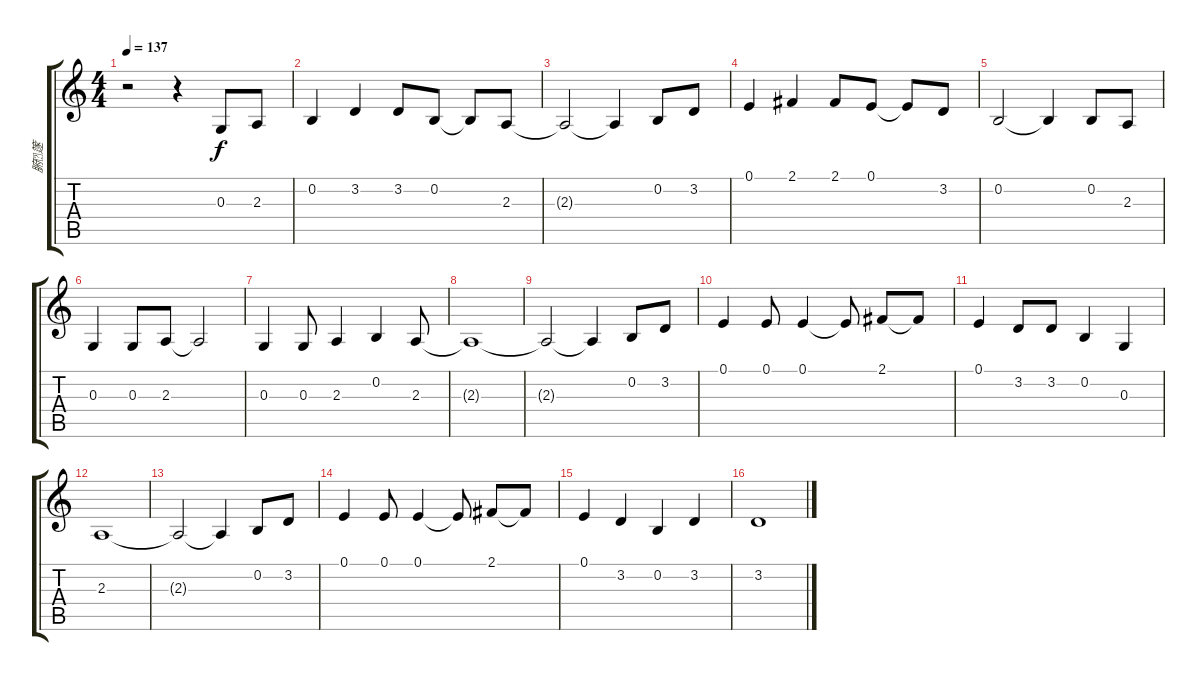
\track ("腑篴" "腑篴") {instrument flute}
\staff {score tabs}
\tuning (E4 B3 G3 D3 A2 E2) {hide}
\ts (4 4)
\tempo 137
\clef g2
\ks c
r.2{dy f} r.4 0.3.8 2.3.8 |
0.2.4 3.2.4 3.2.8 0.2.8 0.2{t}.8 2.3.8 |
2.3{t}.2 2.3{t}.4 0.2.8 3.2.8 |
0.1.4 2.1.4 2.1.8 0.1.8 0.1{t}.8 3.2.8 |
0.2.2 0.2{t}.4 0.2.8 2.3.8 |
0.3.4 0.3.8 2.3.8 2.3{t}.2 |
0.3.4 0.3.8 2.3.4 0.2.4 2.3.8 |
2.3{t}.1 |
2.3{t}.2 2.3{t}.4 0.2.8 3.2.8 |
0.1.4 0.1.8 0.1.4 0.1{t}.8 2.1.8 2.1{t}.8 |
0.1.4 3.2.8 3.2.8 0.2.4 0.3.4 |
2.3.1 |
2.3{t}.2 2.3{t}.4 0.2.8 3.2.8 |
0.1.4 0.1.8 0.1.4 0.1{t}.8 2.1.8 2.1{t}.8 |
0.1.4 3.2.4 0.2.4 3.2.4 |
3.2.1
